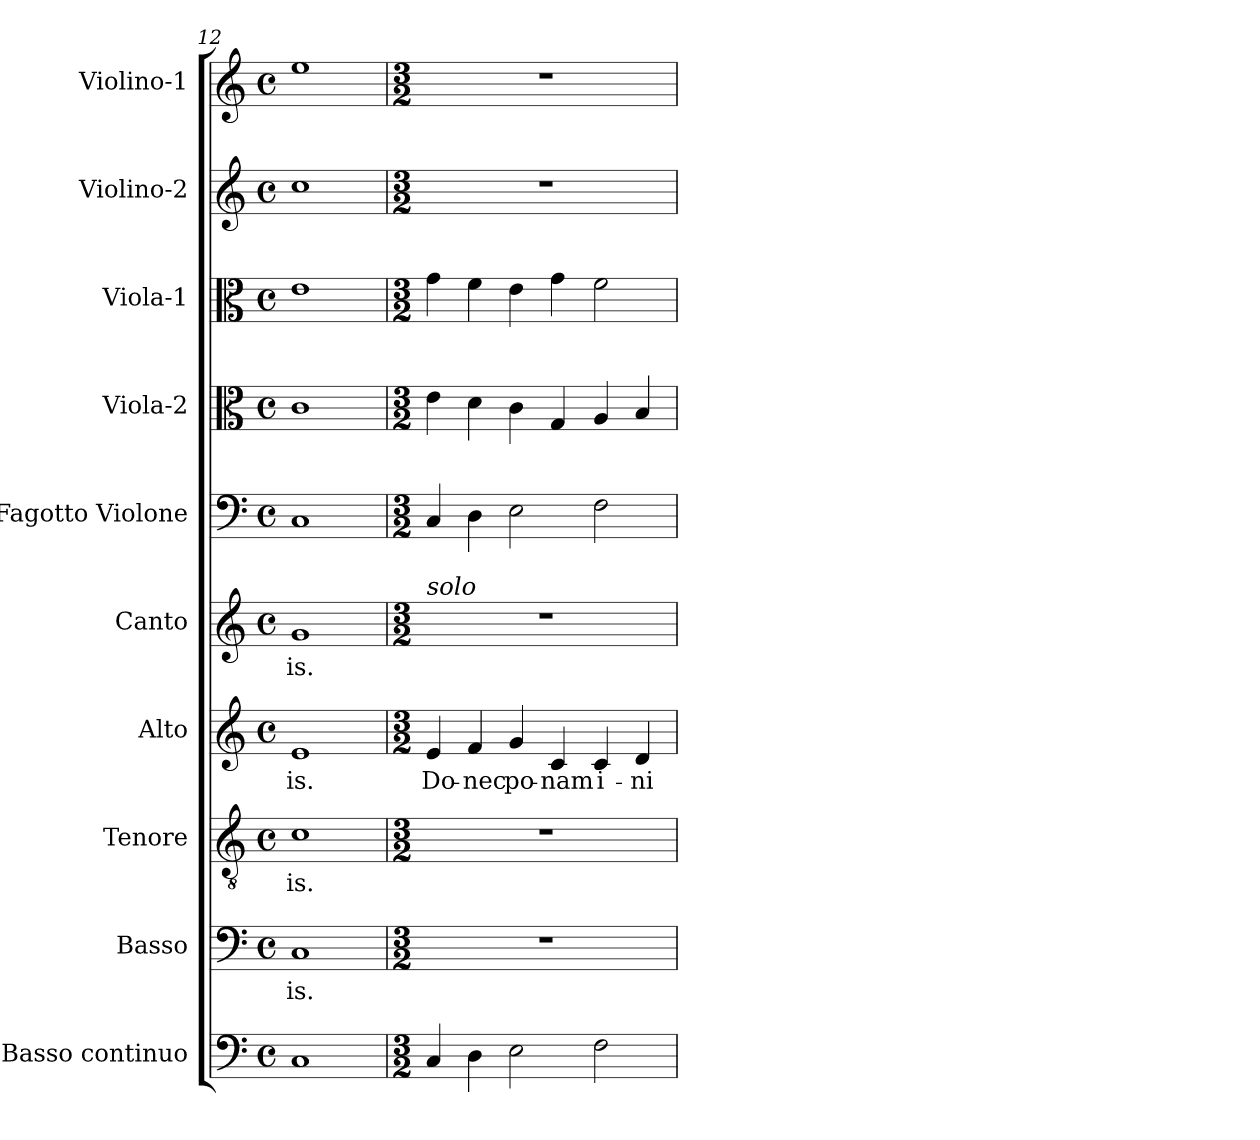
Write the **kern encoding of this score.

**kern	**kern	**text	**kern	**text	**kern	**text	**kern	**text	**kern	**kern	**kern	**kern	**kern
*part10	*part9	*part9	*part8	*part8	*part7	*part7	*part6	*part6	*part5	*part4	*part3	*part2	*part1
*staff10	*staff9	*staff9	*staff8	*staff8	*staff7	*staff7	*staff6	*staff6	*staff5	*staff4	*staff3	*staff2	*staff1
*I"Basso continuo	*I"Basso	*	*I"Tenore	*	*I"Alto	*	*I"Canto	*	*I"Fagotto Violone	*I"Viola-2	*I"Viola-1	*I"Violino-2	*I"Violino-1
*I'BC	*I'B	*	*I'T	*	*I'A	*	*I'C	*	*I'Fg	*I'Va2	*I'Va1	*I'Vi2	*I'Vi1
*clefF4	*clefF4	*	*clefGv2	*	*clefG2	*	*clefG2	*	*clefF4	*clefC3	*clefC3	*clefG2	*clefG2
*k[]	*k[]	*	*k[]	*	*k[]	*	*k[]	*	*k[]	*k[]	*k[]	*k[]	*k[]
*C:	*C:	*	*C:	*	*C:	*	*C:	*	*C:	*C:	*C:	*C:	*C:
*M4/4	*M4/4	*	*M4/4	*	*M4/4	*	*M4/4	*	*M4/4	*M4/4	*M4/4	*M4/4	*M4/4
*met(c)	*met(c)	*	*met(c)	*	*met(c)	*	*met(c)	*	*met(c)	*met(c)	*met(c)	*met(c)	*met(c)
=12	=12	=12	=12	=12	=12	=12	=12	=12	=12	=12	=12	=12	=12
!	!	!LO:LY:b	!	!	!	!	!	!	!	!	!	!	!
!	!	!	!	!LO:LY:b	!	!	!	!	!	!	!	!	!
!	!	!	!	!	!	!LO:LY:b	!	!	!	!	!	!	!
!	!	!	!	!	!	!	!	!LO:LY:b	!	!	!	!	!
1C	1C	-is.	1c	-is.	1e	-is.	1g	-is.	1C	1c	1e	1cc	1ee
!!LO:PB:g=z
=13	=13	=13	=13	=13	=13	=13	=13	=13	=13	=13	=13	=13	=13
*M3/2	*M3/2	*	*M3/2	*	*M3/2	*	*M3/2	*	*M3/2	*M3/2	*M3/2	*M3/2	*M3/2
!	!	!	!	!	!	!	!LO:TX:a:i:t=solo	!	!	!	!	!	!
!	!	!	!	!	!	!LO:LY:b	!	!	!	!	!	!	!
4C/	1.r	.	1.r	.	4e/	Do-	1.r	.	4C/	4e\	4g\	1.r	1.r
!	!	!	!	!	!	!LO:LY:b	!	!	!	!	!	!	!
4D\	.	.	.	.	4f/	-nec	.	.	4D\	4d\	4f\	.	.
!	!	!	!	!	!	!LO:LY:b	!	!	!	!	!	!	!
2E\	.	.	.	.	4g/	po-	.	.	2E\	4c\	4e\	.	.
!	!	!	!	!	!	!LO:LY:b	!	!	!	!	!	!	!
.	.	.	.	.	4c/	-nam	.	.	.	4G/	4g\	.	.
!	!	!	!	!	!	!LO:LY:b	!	!	!	!	!	!	!
2F\	.	.	.	.	4c/	i-	.	.	2F\	4A/	2f\	.	.
!	!	!	!	!	!	!LO:LY:b	!	!	!	!	!	!	!
.	.	.	.	.	4d/	-ni-	.	.	.	4B/	.	.	.
=	=	=	=	=	=	=	=	=	=	=	=	=	=
*-	*-	*-	*-	*-	*-	*-	*-	*-	*-	*-	*-	*-	*-
